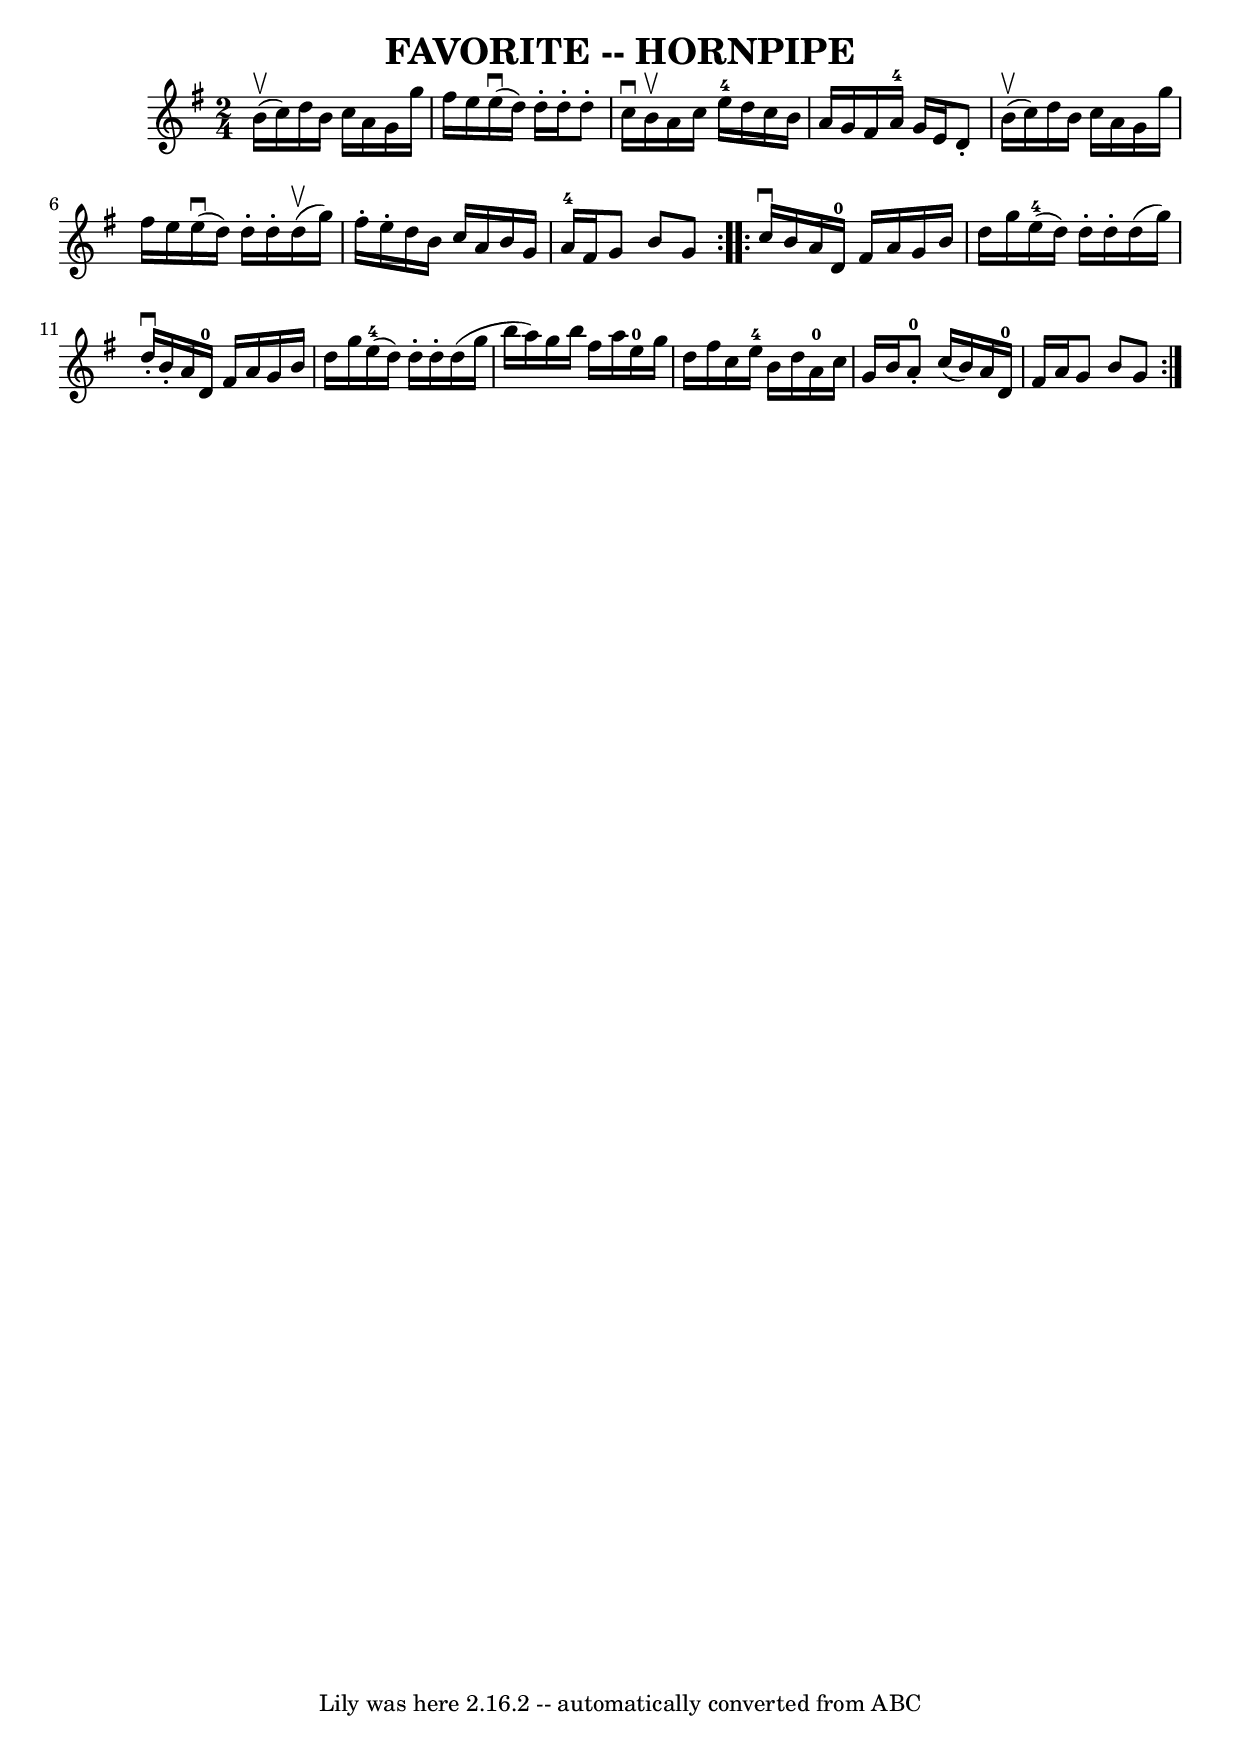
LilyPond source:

\version "2.16.2"
\include "Mammoth.ily"
\header {
  %% book = "Cole's 1000 Fiddle Tunes"
  crossRefNumber = "1"
  footnotes = ""
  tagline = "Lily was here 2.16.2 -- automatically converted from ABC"
  title = "FAVORITE -- HORNPIPE"

}
voicedefault =  {



  \repeat volta 2 {

    \time 2/4 
    \key g \major     b'16 (^\upbow c''16)        |
    d''16         b'16 c''16 a'16 g'16 g''16 fis''16 e''16     |
    
    e''16 (^\downbow d''16) d''16-. d''16-. d''8-. c''16^\downbow       b'16^\upbow    |
    a'16 c''16 e''16-4 d''16 c''16 b'16      a'16 g'16     |
    fis'16 a'16-4 g'16 e'16 d'8-.          b'16 (^\upbow c''16)   |  |
    d''16 b'16 c''16         a'16 g'16 g''16 fis''16 e''16     |
    e''16 (^\downbow   
    d''16) d''16-. d''16-. d''16 (^\upbow g''16) fis''16-.        e''16-.    |
    d''16 b'16 c''16 a'16 b'16 g'16 a'16-4 fis'16    |
    g'8 b'8 g'8    
  }     
  \repeat volta 2 {
         c''16^\downbow b'16         |
    a'16 d'16-0 fis'16 a'16         g'16 b'16 d''16 g''16     |
    e''16-4(d''16) d''16-. d''16-. d''16 (g''16) d''16^\downbow-. b'16-.   |
         a'16 d'16-0 fis'16 a'16 g'16 b'16 d''16 g''16      |
    e''16-4(d''16) d''16-. d''16-. d''16 (g''16         b''16 a''16)   |  |
    g''16 b''16 fis''16 a''16      e''16-0 g''16 d''16 fis''16     |
    c''16 e''16-4        b'16 d''16 a'16-0 c''16 g'16 b'16     |
    a'8-0-.      c''16 (b'16) a'16 d'16-0 fis'16 a'16     |
    g'8    
    b'8 g'8    
  }   

}

\score{
  <<

    \context Staff="default"
    {
      \voicedefault 
      
    }

  >>
  \layout {
    
  }
  \midi {
  }

}
